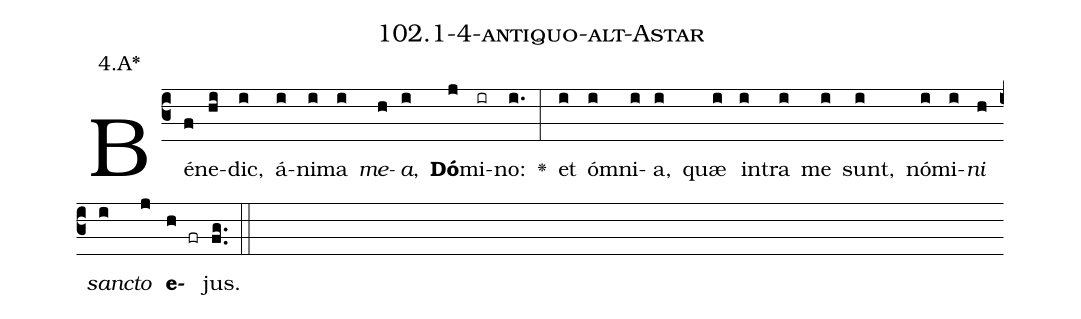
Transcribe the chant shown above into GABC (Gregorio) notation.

name: 102.1-4-antiquo-alt-Astar;
annotation: 4.A*;
%%
(c3)Bé(f)ne(hi)dic,(i) á(i)ni(i)ma(i) <i>me</i>(h)<i>a</i>,(i) <b>Dó</b>(j)mi(ir)no:(i.) <v>\greheightstar</v>(:) et(i) óm(i)ni(i)a,(i) quæ(i) in(i)tra(i) me(i) sunt,(i) nó(i)mi(i)<i>ni</i>(h) <i>sanc</i>(i)<i>to</i>(j) <b>e</b>(h fr)jus.(fg..) (::)


%E(i) u(h) o(i) u(j) a(h) e.(fg..) (::)
